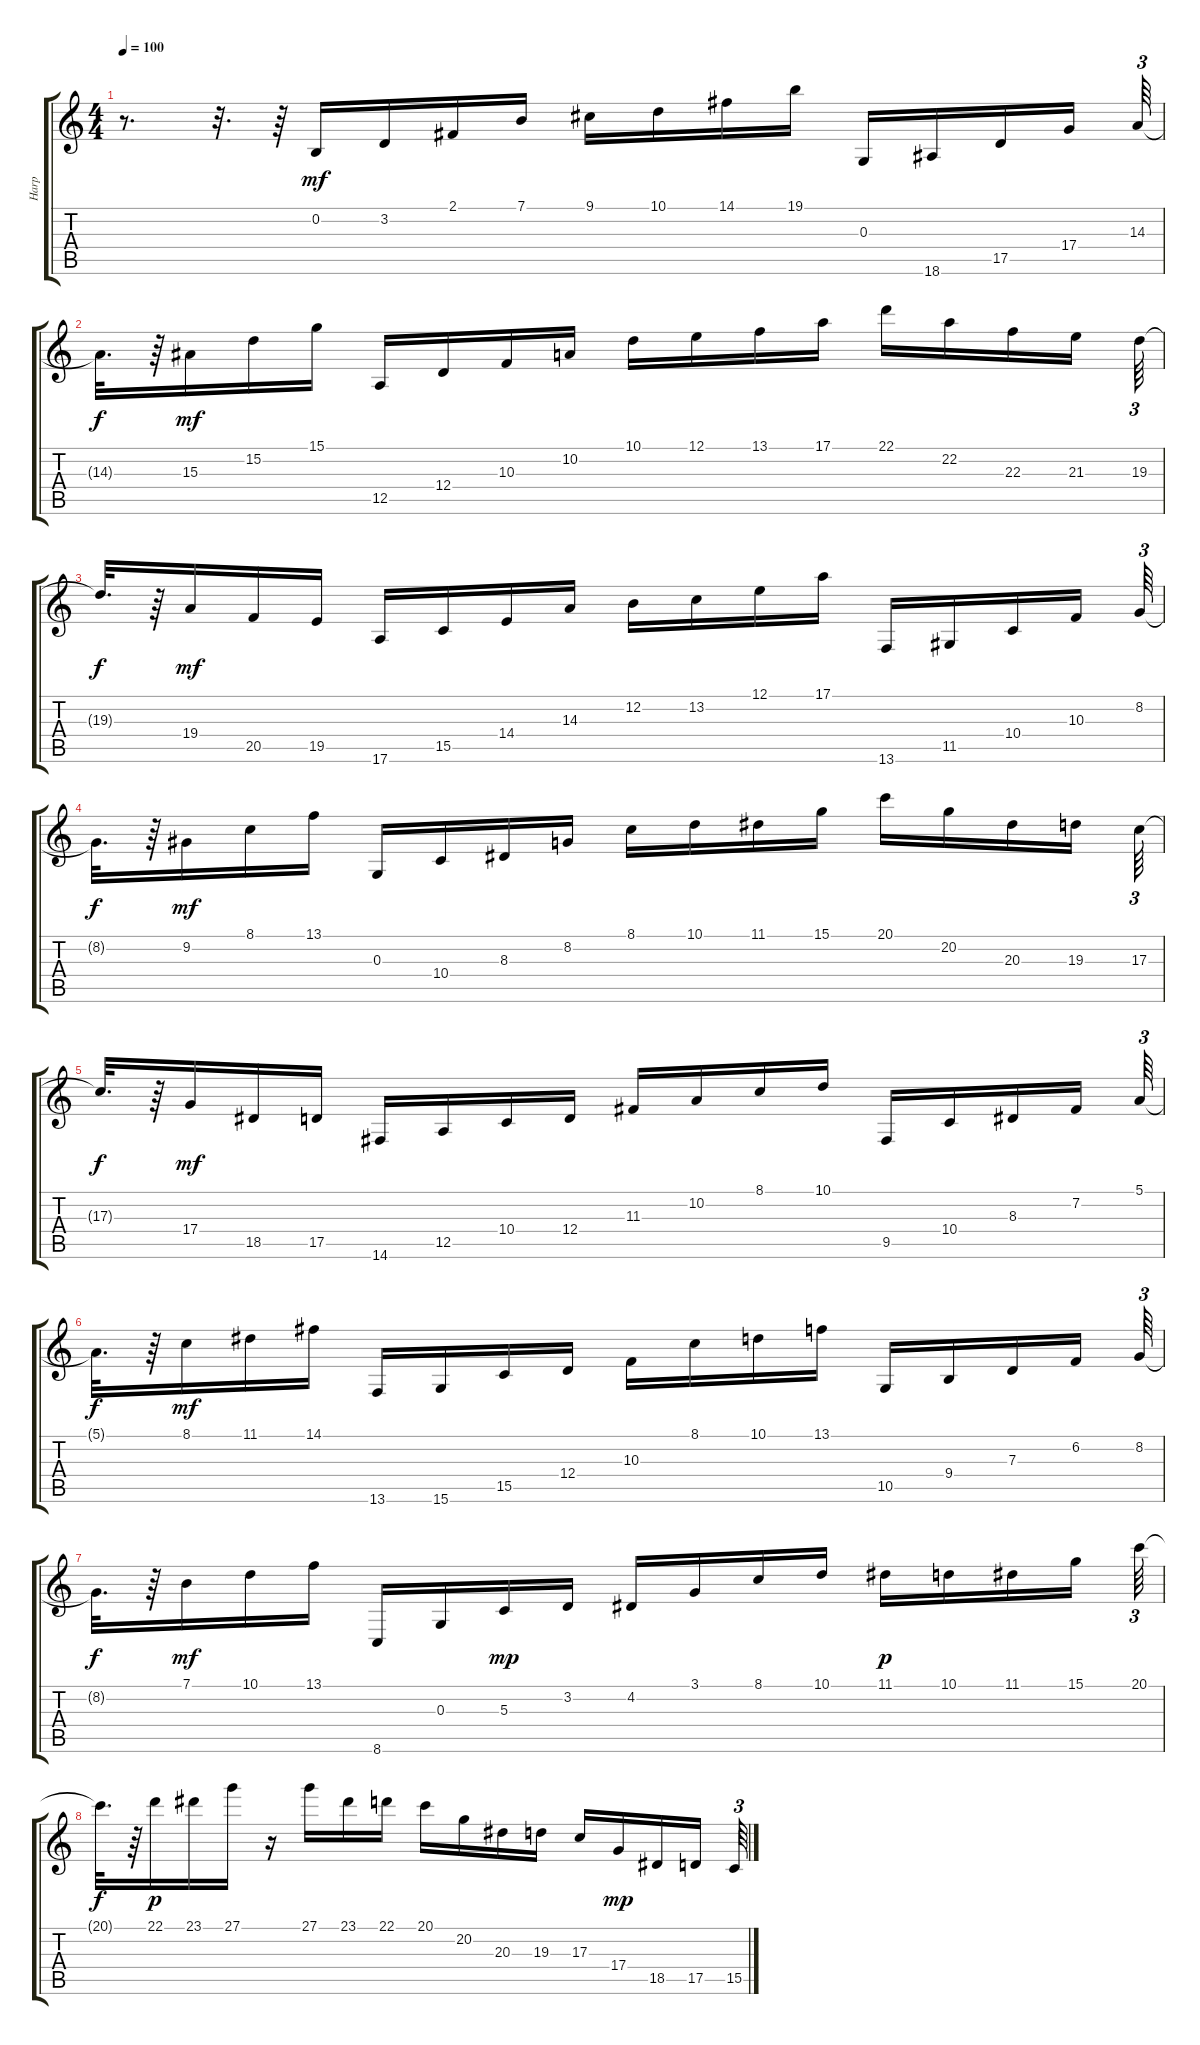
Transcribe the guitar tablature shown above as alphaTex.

\track ("Harp" "Harp") {instrument orchestralharp}
\staff {score tabs}
\tuning (E4 B3 G3 D3 A2 E2) {hide}
\ts (4 4)
\tempo 100
\clef g2
\ks c
r.8{d dy mp} r.32{d} r.64 0.2.16{dy mf} 3.2.16 2.1.16 7.1.16 9.1.16 10.1.16 14.1.16 19.1.16 0.3.16 18.6.16 17.5.16 17.4.16 14.3.64{tu (3 2)} |
14.3{t}.32{d dy f} r.64 15.3.16{dy mf} 15.2.16 15.1.16 12.5.16 12.4.16 10.3.16 10.2.16 10.1.16 12.1.16 13.1.16 17.1.16 22.1.16 22.2.16 22.3.16 21.3.16 19.3.64{tu (3 2)} |
19.3{t}.32{d dy f} r.64 19.4.16{dy mf} 20.5.16 19.5.16 17.6.16 15.5.16 14.4.16 14.3.16 12.2.16 13.2.16 12.1.16 17.1.16 13.6.16 11.5.16 10.4.16 10.3.16 8.2.64{tu (3 2)} |
8.2{t}.32{d dy f} r.64 9.2.16{dy mf} 8.1.16 13.1.16 0.3.16 10.4.16 8.3.16 8.2.16 8.1.16 10.1.16 11.1.16 15.1.16 20.1.16 20.2.16 20.3.16 19.3.16 17.3.64{tu (3 2)} |
17.3{t}.32{d dy f} r.64 17.4.16{dy mf} 18.5.16 17.5.16 14.6.16 12.5.16 10.4.16 12.4.16 11.3.16 10.2.16 8.1.16 10.1.16 9.5.16 10.4.16 8.3.16 7.2.16 5.1.64{tu (3 2)} |
5.1{t}.32{d dy f} r.64 8.1.16{dy mf} 11.1.16 14.1.16 13.6.16 15.6.16 15.5.16 12.4.16 10.3.16 8.1.16 10.1.16 13.1.16 10.5.16 9.4.16 7.3.16 6.2.16 8.2.64{tu (3 2)} |
8.2{t}.32{d dy f} r.64 7.1.16{dy mf} 10.1.16 13.1.16 8.6.16 0.3.16 5.3.16{dy mp} 3.2.16 4.2.16 3.1.16 8.1.16 10.1.16 11.1.16{dy p} 10.1.16 11.1.16 15.1.16 20.1.64{tu (3 2)} |
20.1{t}.32{d dy f} r.64 22.1.16{dy p} 23.1.16 27.1.16 r.16 27.1.16 23.1.16 22.1.16 20.1.16 20.2.16 20.3.16 19.3.16 17.3.16 17.4.16{dy mp} 18.5.16 17.5.16 15.5.64{tu (3 2)}
